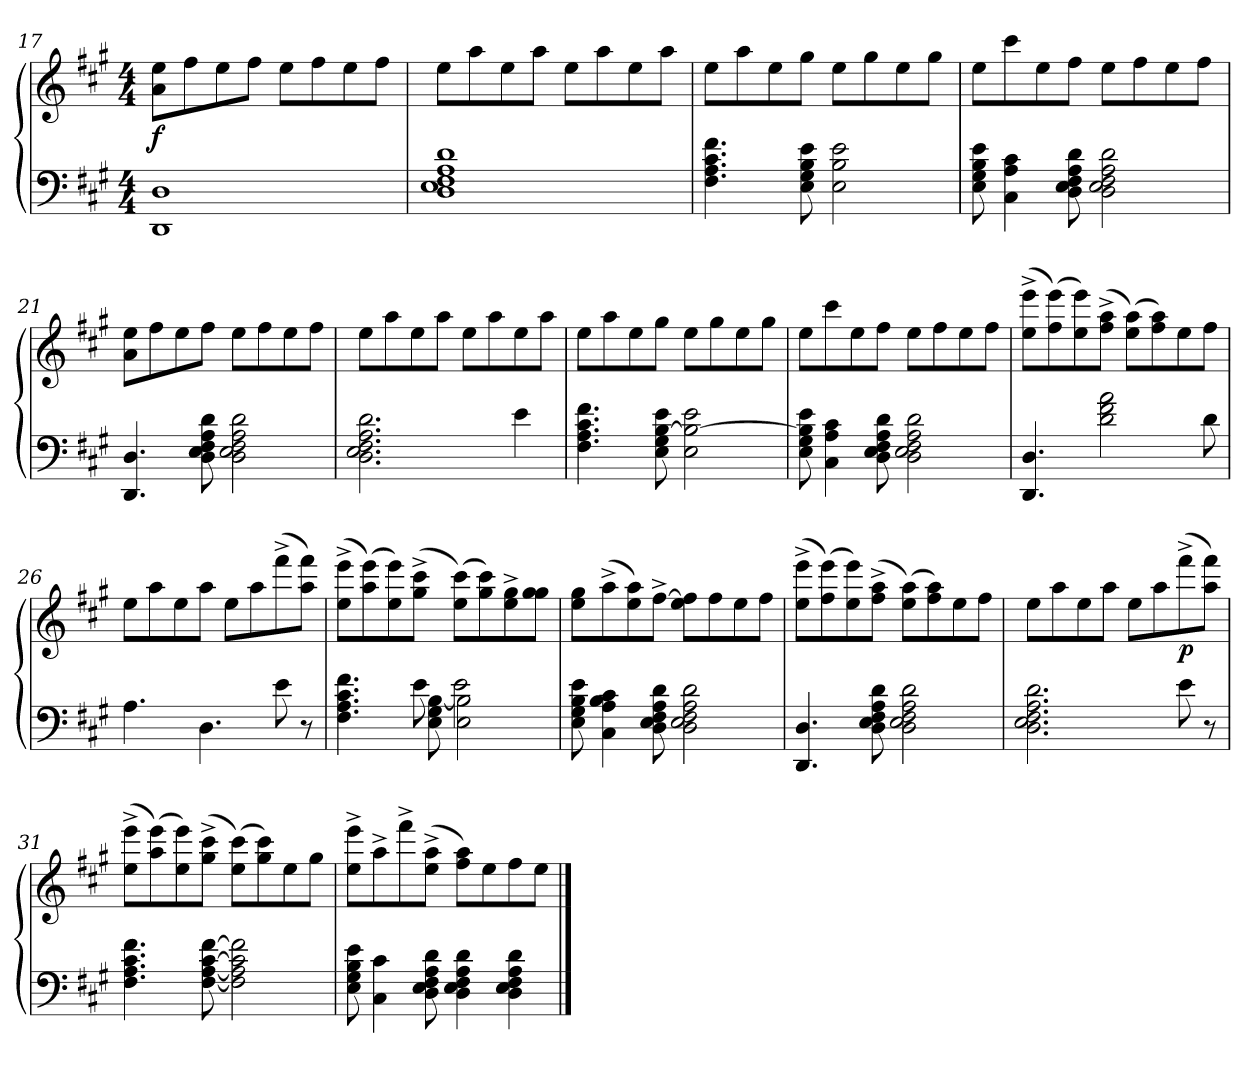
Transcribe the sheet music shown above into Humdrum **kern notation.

**kern	**kern	**dynam
*part1	*part1	*part1
*staff2	*staff1	*staff1/2
!!LO:LB:g=z
*clefF4	*clefG2	*
*k[f#c#g#]	*k[f#c#g#]	*
*M4/4	*M4/4	*
=17	=17	=17
*^	*	*
!	!	!	!LO:DY:b
1D	1DD	8a\ 8ee\L	f
.	.	8ff#\	.
.	.	8ee\	.
.	.	8ff#\J	.
.	.	8ee\L	.
.	.	8ff#\	.
.	.	8ee\	.
.	.	8ff#\J	.
*v	*v	*	*
=18	=18	=18
1D 1E 1F# 1A 1d	8ee\L	.
.	8aa\	.
.	8ee\	.
.	8aa\J	.
.	8ee\L	.
.	8aa\	.
.	8ee\	.
.	8aa\J	.
=19	=19	=19
4.F#\ 4.A\ 4.c#\ 4.f#\	8ee\L	.
.	8aa\	.
.	8ee\	.
8E\ 8G#\ 8B\ 8e\	8gg#\J	.
2E\ 2B\ 2e\	8ee\L	.
.	8gg#\	.
.	8ee\	.
.	8gg#\J	.
=20	=20	=20
8E\ 8G#\ 8B\ 8e\	8ee\L	.
4C#\ 4A\ 4c#\	8ccc#\	.
.	8ee\	.
8D\ 8E\ 8F#\ 8A\ 8d\	8ff#\J	.
2D\ 2E\ 2F#\ 2A\ 2d\	8ee\L	.
.	8ff#\	.
.	8ee\	.
.	8ff#\J	.
!!LO:PB:g=z
=21	=21	=21
4.DD/ 4.D/	8a\ 8ee\L	.
.	8ff#\	.
.	8ee\	.
8D\ 8E\ 8F#\ 8A\ 8d\	8ff#\J	.
2D\ 2E\ 2F#\ 2A\ 2d\	8ee\L	.
.	8ff#\	.
.	8ee\	.
.	8ff#\J	.
=22	=22	=22
2.D\ 2.E\ 2.F#\ 2.A\ 2.d\	8ee\L	.
.	8aa\	.
.	8ee\	.
.	8aa\J	.
.	8ee\L	.
.	8aa\	.
4e\	8ee\	.
.	8aa\J	.
=23	=23	=23
4.F#\ 4.A\ 4.c#\ 4.f#\	8ee\L	.
.	8aa\	.
.	8ee\	.
8E\ 8G#\ [8B\ 8e\	8gg#\J	.
2E\ 2B\_ 2e\	8ee\L	.
.	8gg#\	.
.	8ee\	.
.	8gg#\J	.
=24	=24	=24
8E\ 8G#\ 8B\] 8e\	8ee\L	.
4C#\ 4A\ 4c#\	8ccc#\	.
.	8ee\	.
8D\ 8E\ 8F#\ 8A\ 8d\	8ff#\J	.
2D\ 2E\ 2F#\ 2A\ 2d\	8ee\L	.
.	8ff#\	.
.	8ee\	.
.	8ff#\J	.
!!LO:PB:g=z
=25	=25	=25
4.DD/ 4.D/	(>8ee\^ 8eee\^L	.
.	(>8ff#\ 8eee\)	.
.	8ee\ 8eee\)	.
2d\ 2f#\ 2a\	(>8ff#\^ 8aa\^J	.
.	(>8ee\ 8aa\L)	.
.	8ff#\ 8aa\)	.
.	8ee\	.
8d\	8ff#\J	.
=26	=26	=26
4.A\	8ee\L	.
.	8aa\	.
.	8ee\	.
4.D\	8aa\J	.
.	8ee\L	.
.	8aa\	.
8e\	(>8fff#^\	.
8r	8aa\ 8fff#\J)	.
=27	=27	=27
*^	*	*
4.F#\ 4.A\ 4.c#\ 4.f#\	4.ryy	(>8ee\^ 8eee\^L	.
.	.	(>8aa\ 8eee\)	.
.	.	8ee\ 8eee\)	.
8e\	8E\ 8G#\ [8B\	(>8gg#\^ 8ccc#\^J	.
2e\	2E\ 2B\]	(>8ee\ 8ccc#\L)	.
.	.	8gg#\ 8ccc#\)	.
.	.	8ee\^ 8gg#\^	.
.	.	8gg#\ 8gg#\J	.
*v	*v	*	*
!!LO:LB:g=z
=28	=28	=28
8E\ 8G#\ 8B\ 8e\	8ee\ 8gg#\L	.
4C#\ 4A\ 4B\ 4c#\	(>8aa^\	.
.	8ee\ 8aa\)	.
8D\ 8E\ 8F#\ 8A\ 8d\	[8ff#^\J	.
2D\ 2E\ 2F#\ 2A\ 2d\	8ee\ 8ff#\]L	.
.	8ff#\	.
.	8ee\	.
.	8ff#\J	.
=29	=29	=29
4.DD/ 4.D/	(>8ee\^ 8eee\^L	.
.	(>8ff#\ 8eee\)	.
.	8ee\ 8eee\)	.
8D\ 8E\ 8F#\ 8A\ 8d\	(>8ff#\^ 8aa\^J	.
2D\ 2E\ 2F#\ 2A\ 2d\	(>8ee\ 8aa\L)	.
.	8ff#\ 8aa\)	.
.	8ee\	.
.	8ff#\J	.
=30	=30	=30
2.D\ 2.E\ 2.F#\ 2.A\ 2.d\	8ee\L	.
.	8aa\	.
.	8ee\	.
.	8aa\J	.
.	8ee\L	.
.	8aa\	.
!	!	!LO:DY:b
8e\	(>8fff#^\	p
8r	8aa\ 8fff#\J)	.
!!LO:LB:g=z
=31	=31	=31
4.F#\ 4.A\ 4.c#\ 4.f#\	(>8ee\^ 8eee\^L	.
.	(>8aa\ 8eee\)	.
.	8ee\ 8eee\)	.
[8F#\ [8A\ [8c#\ [8f#\	(>8gg#\^ 8ccc#\^J	.
2F#\] 2A\] 2c#\] 2f#\]	(>8ee\ 8ccc#\L)	.
.	8gg#\ 8ccc#\)	.
.	8ee\	.
.	8gg#\J	.
=32	=32	=32
8E\ 8G#\ 8B\ 8e\	8ee\^ 8eee\^L	.
4C#\ 4c#\	8aa^\	.
.	8fff#^\	.
8D\ 8E\ 8F#\ 8A\ 8d\	(>8ee\^ 8aa\^J	.
4D\ 4E\ 4F#\ 4A\ 4d\	8ff#\ 8aa\L)	.
.	8ee\	.
4D\ 4E\ 4F#\ 4A\ 4d\	8ff#\	.
.	8ee\J	.
==	==	==
*-	*-	*-
